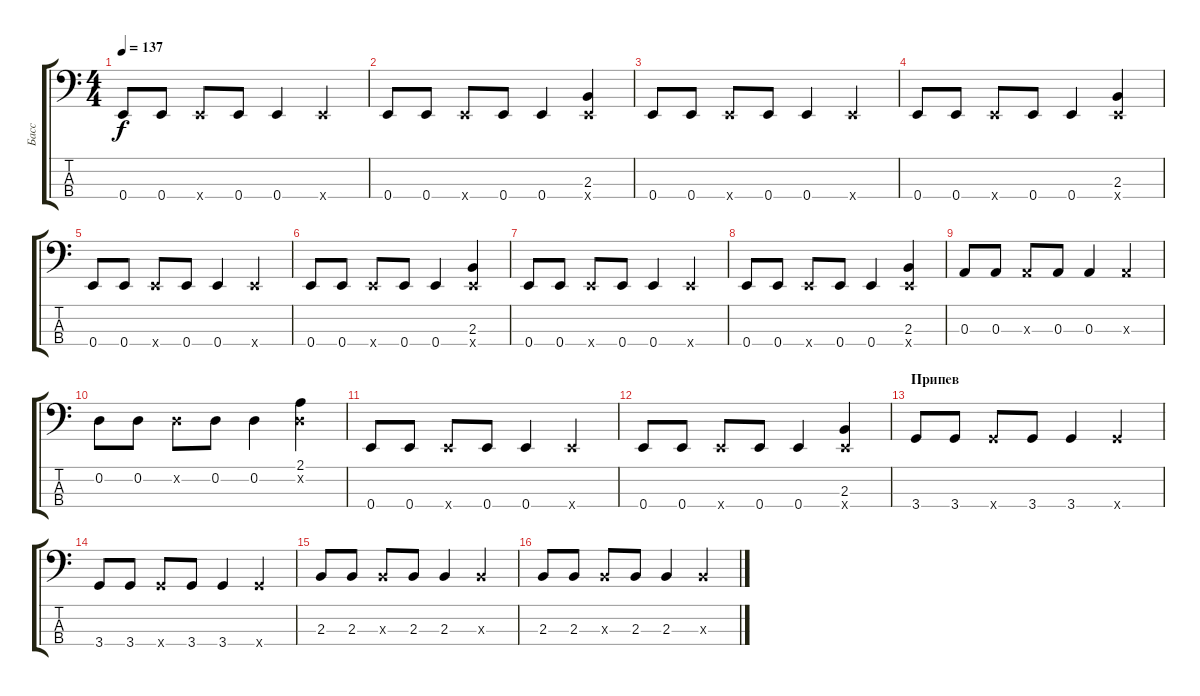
\track ("Басс" "Басс") {instrument electricbassfinger}
\staff {score tabs}
\tuning (G2 D2 A1 E1) {hide}
\ts (4 4)
\tempo 137
\clef f4
\ks c
0.4.8{dy f} 0.4.8 0.4{x}.8 0.4.8 0.4.4 0.4{x}.4 |
0.4.8 0.4.8 0.4{x}.8 0.4.8 0.4.4 (2.3 0.4{x}).4 |
0.4.8 0.4.8 0.4{x}.8 0.4.8 0.4.4 0.4{x}.4 |
0.4.8 0.4.8 0.4{x}.8 0.4.8 0.4.4 (2.3 0.4{x}).4 |
0.4.8 0.4.8 0.4{x}.8 0.4.8 0.4.4 0.4{x}.4 |
0.4.8 0.4.8 0.4{x}.8 0.4.8 0.4.4 (2.3 0.4{x}).4 |
0.4.8 0.4.8 0.4{x}.8 0.4.8 0.4.4 0.4{x}.4 |
0.4.8 0.4.8 0.4{x}.8 0.4.8 0.4.4 (2.3 0.4{x}).4 |
0.3.8 0.3.8 0.3{x}.8 0.3.8 0.3.4 0.3{x}.4 |
0.2.8 0.2.8 0.2{x}.8 0.2.8 0.2.4 (2.1 0.2{x}).4 |
0.4.8 0.4.8 0.4{x}.8 0.4.8 0.4.4 0.4{x}.4 |
0.4.8 0.4.8 0.4{x}.8 0.4.8 0.4.4 (2.3 0.4{x}).4 |
\section ("" "Припев")
3.4.8 3.4.8 3.4{x}.8 3.4.8 3.4.4 3.4{x}.4 |
3.4.8 3.4.8 3.4{x}.8 3.4.8 3.4.4 3.4{x}.4 |
2.3.8 2.3.8 2.3{x}.8 2.3.8 2.3.4 2.3{x}.4 |
2.3.8 2.3.8 2.3{x}.8 2.3.8 2.3.4 2.3{x}.4
